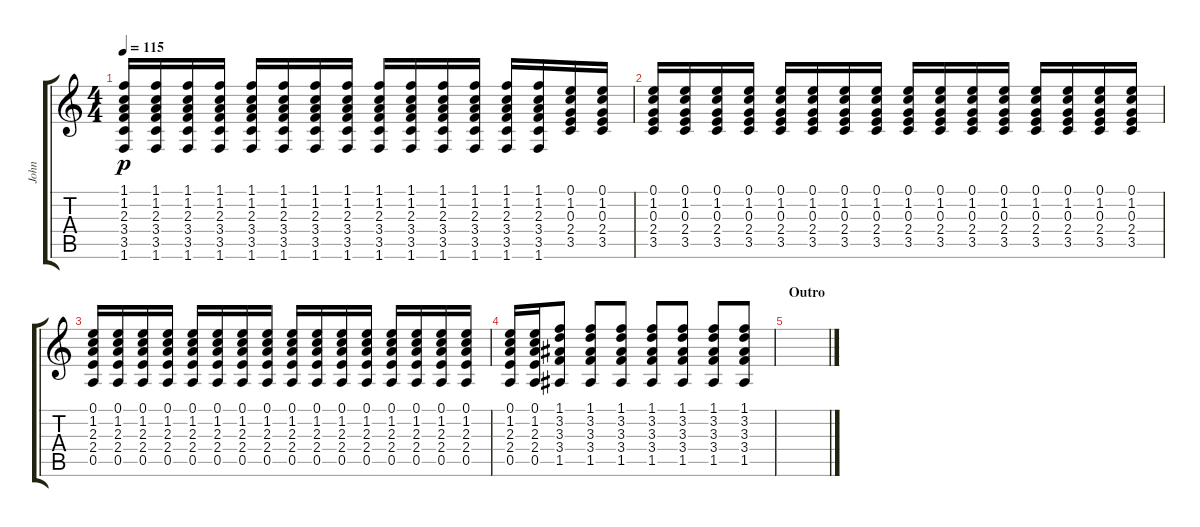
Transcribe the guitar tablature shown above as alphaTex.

\track ("John" "John") {instrument electricguitarjazz}
\staff {score tabs}
\tuning (E4 B3 G3 D3 A2 E2) {hide}
\ts (4 4)
\tempo 115
\clef g2
\ks c
(1.1 1.2 2.3 3.4 3.5 1.6).16{dy p} (1.1 1.2 2.3 3.4 3.5 1.6).16 (1.1 1.2 2.3 3.4 3.5 1.6).16 (1.1 1.2 2.3 3.4 3.5 1.6).16 (1.1 1.2 2.3 3.4 3.5 1.6).16 (1.1 1.2 2.3 3.4 3.5 1.6).16 (1.1 1.2 2.3 3.4 3.5 1.6).16 (1.1 1.2 2.3 3.4 3.5 1.6).16 (1.1 1.2 2.3 3.4 3.5 1.6).16 (1.1 1.2 2.3 3.4 3.5 1.6).16 (1.1 1.2 2.3 3.4 3.5 1.6).16 (1.1 1.2 2.3 3.4 3.5 1.6).16 (1.1 1.2 2.3 3.4 3.5 1.6).16 (1.1 1.2 2.3 3.4 3.5 1.6).16 (0.1 1.2 0.3 2.4 3.5).16 (0.1 1.2 0.3 2.4 3.5).16 |
(0.1 1.2 0.3 2.4 3.5).16 (0.1 1.2 0.3 2.4 3.5).16 (0.1 1.2 0.3 2.4 3.5).16 (0.1 1.2 0.3 2.4 3.5).16 (0.1 1.2 0.3 2.4 3.5).16 (0.1 1.2 0.3 2.4 3.5).16 (0.1 1.2 0.3 2.4 3.5).16 (0.1 1.2 0.3 2.4 3.5).16 (0.1 1.2 0.3 2.4 3.5).16 (0.1 1.2 0.3 2.4 3.5).16 (0.1 1.2 0.3 2.4 3.5).16 (0.1 1.2 0.3 2.4 3.5).16 (0.1 1.2 0.3 2.4 3.5).16 (0.1 1.2 0.3 2.4 3.5).16 (0.1 1.2 0.3 2.4 3.5).16 (0.1 1.2 0.3 2.4 3.5).16 |
(0.1 1.2 2.3 2.4 0.5).16 (0.1 1.2 2.3 2.4 0.5).16 (0.1 1.2 2.3 2.4 0.5).16 (0.1 1.2 2.3 2.4 0.5).16 (0.1 1.2 2.3 2.4 0.5).16 (0.1 1.2 2.3 2.4 0.5).16 (0.1 1.2 2.3 2.4 0.5).16 (0.1 1.2 2.3 2.4 0.5).16 (0.1 1.2 2.3 2.4 0.5).16 (0.1 1.2 2.3 2.4 0.5).16 (0.1 1.2 2.3 2.4 0.5).16 (0.1 1.2 2.3 2.4 0.5).16 (0.1 1.2 2.3 2.4 0.5).16 (0.1 1.2 2.3 2.4 0.5).16 (0.1 1.2 2.3 2.4 0.5).16 (0.1 1.2 2.3 2.4 0.5).16 |
(0.1 1.2 2.3 2.4 0.5).16 (0.1 1.2 2.3 2.4 0.5).16 (1.1 3.2 3.3 3.4 1.5).8 (1.1 3.2 3.3 3.4 1.5).8 (1.1 3.2 3.3 3.4 1.5).8 (1.1 3.2 3.3 3.4 1.5).8 (1.1 3.2 3.3 3.4 1.5).8 (1.1 3.2 3.3 3.4 1.5).8 (1.1 3.2 3.3 3.4 1.5).8 |
\section ("" "Outro")
